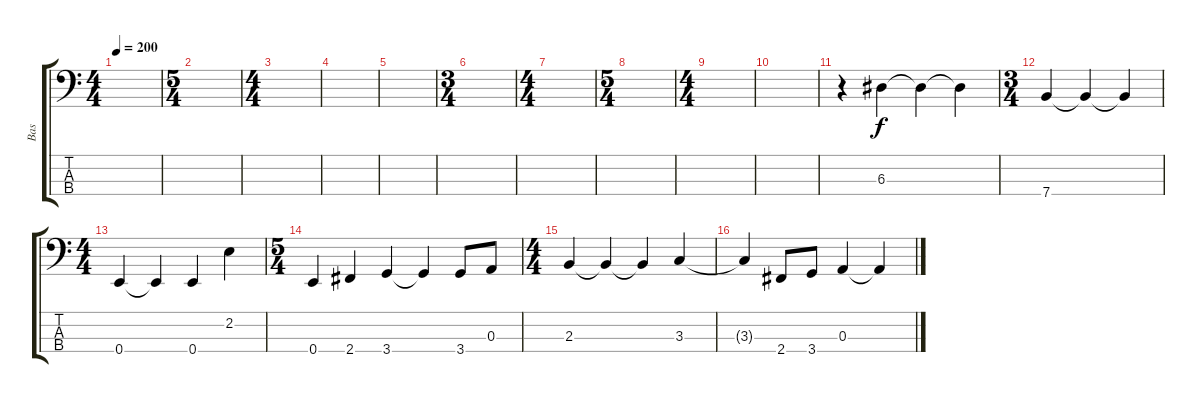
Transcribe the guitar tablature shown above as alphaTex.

\track ("Bas" "Bas") {instrument electricbassfinger}
\staff {score tabs}
\tuning (G2 D2 A1 E1) {hide}
\ts (4 4)
\tempo 200
\clef f4
\ks c
|
\ts (5 4)
|
\ts (4 4)
|
|
|
\ts (3 4)
|
\ts (4 4)
|
\ts (5 4)
|
\ts (4 4)
|
|
r.4 6.3.4 6.3{t}.4 6.3{t}.4 |
\ts (3 4)
7.4.4 7.4{t}.4 7.4{t}.4 |
\ts (4 4)
0.4.4 0.4{t}.4 0.4.4 2.2.4 |
\ts (5 4)
0.4.4 2.4.4 3.4.4 3.4{t}.4 3.4.8 0.3.8 |
\ts (4 4)
2.3.4 2.3{t}.4 2.3{t}.4 3.3.4 |
3.3{t}.4 2.4.8 3.4.8 0.3.4 0.3{t}.4
